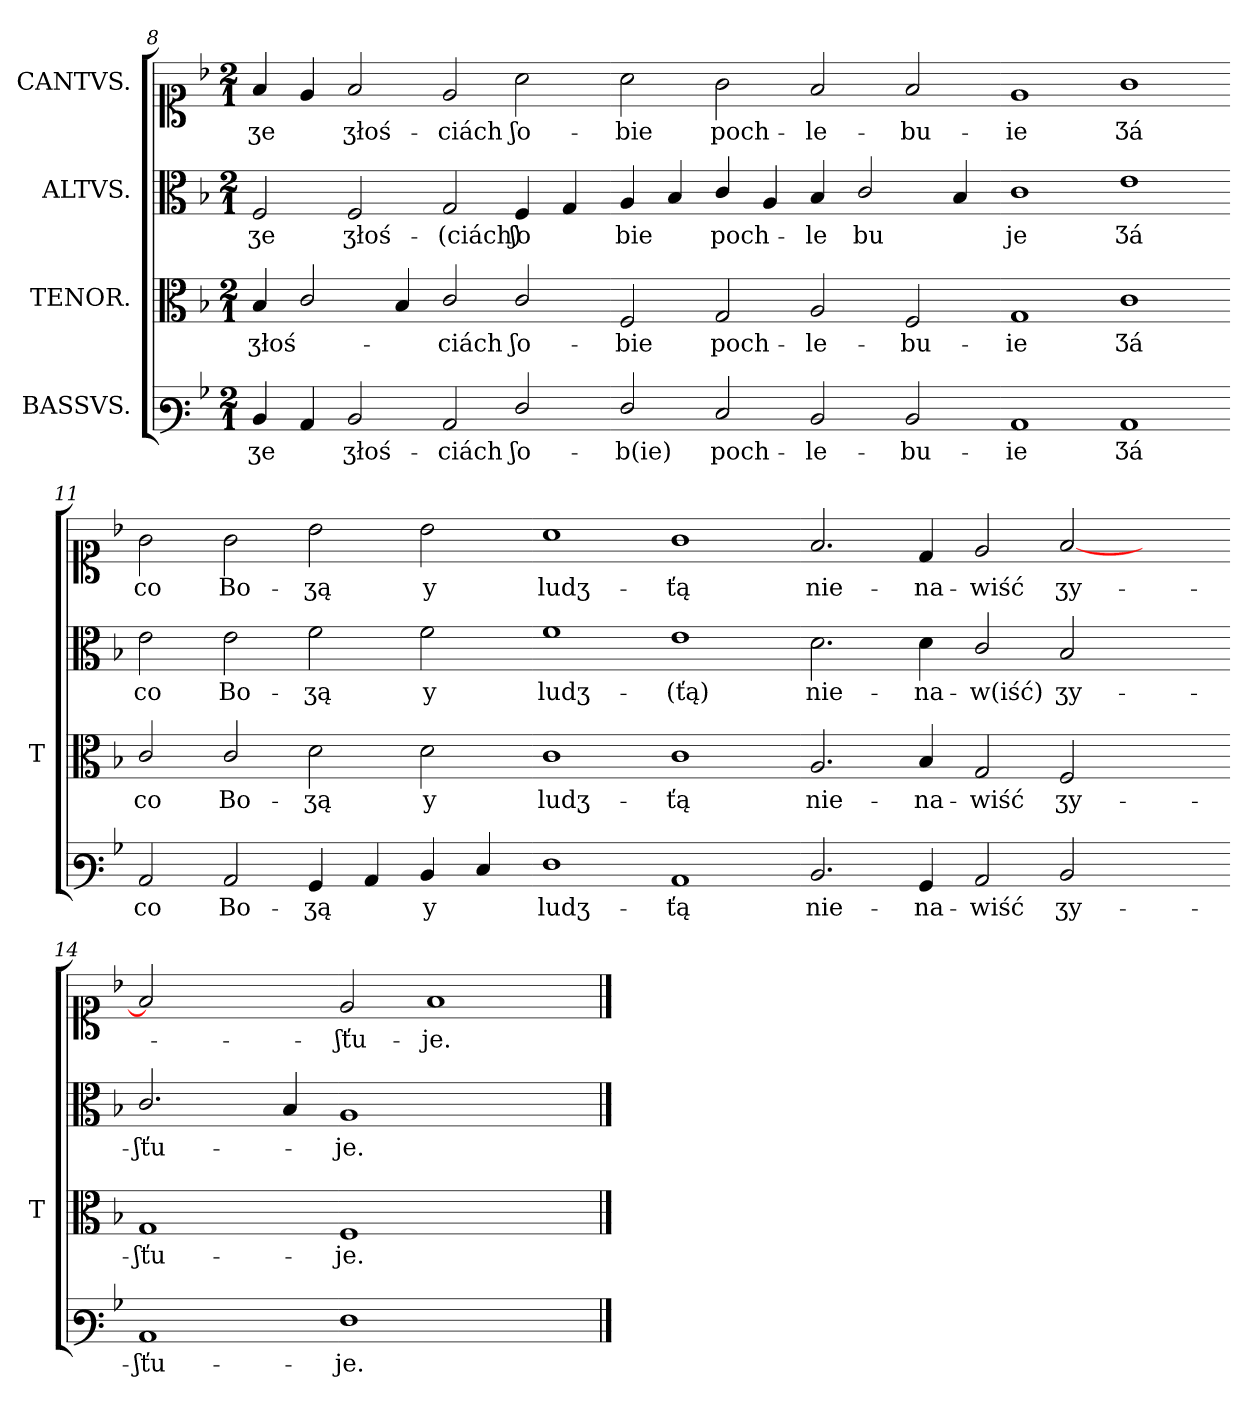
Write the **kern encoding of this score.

**kern	**text	**kern	**text	**kern	**text	**kern	**text
*part4	*part4	*part3	*part3	*part2	*part2	*part1	*part1
*staff4	*staff4	*staff3	*staff3	*staff2	*staff2	*staff1	*staff1
*I"BASSVS.	*	*I"TENOR.	*	*I"ALTVS.	*	*I"CANTVS.	*
*	*	*I'T	*	*	*	*	*
*clefF3	*	*clefC3	*	*clefC3	*	*clefC1	*
*k[b-]	*	*k[b-]	*	*k[b-]	*	*k[b-]	*
*F:	*	*F:	*	*F:	*	*F:	*
*M2/1	*	*M2/1	*	*M2/1	*	*M2/1	*
=8	=8	=8	=8	=8	=8	=8	=8
4D	-ӡe	4B-	ӡłoś-	2F	-ӡe	4f	-ӡe
4C	.	2c/	.	.	.	4e	.
2D	ӡłoś-	.	.	2F	ӡłoś-	2f	ӡłoś-
.	.	4B-	.	.	.	.	.
2C	-ciách	2c/	-ciách	2G	-(ciách)	2e	-ciách
2F/	ʃo-	2c/	ʃo-	4F	ʃo	2a	ʃo-
.	.	.	.	4G	.	.	.
=9-	=9-	=9-	=9-	=9-	=9-	=9-	=9-
2F/	-b(ie)	2F	-bie	4A	-bie	2a	-bie
.	.	.	.	4B-	.	.	.
2E	poch-	2G	poch-	4c/	poch-	2g	poch-
.	.	.	.	4A	.	.	.
2D	-le-	2A	-le-	4B-	-le	2f	-le-
.	.	.	.	2c/	bu	.	.
2D	-bu-	2F	-bu-	.	.	2f	-bu-
.	.	.	.	4B-	.	.	.
=10-	=10-	=10-	=10-	=10-	=10-	=10-	=10-
1C	-ie	1G	-ie	1c	je	1e	-ie
1C	Ӡá	1c	Ӡá	1e	Ӡá	1g	Ӡá
=11-	=11-	=11-	=11-	=11-	=11-	=11-	=11-
2C	co	2c/	co	2e	co	2g	co
2C	Bo-	2c/	Bo-	2e	Bo-	2g	Bo-
4BB-	-ӡą	2d	-ӡą	2f	-ӡą	2b-	-ӡą
4C	.	.	.	.	.	.	.
4D	y	2d	y	2f	y	2b-	y
4E	.	.	.	.	.	.	.
=12-	=12-	=12-	=12-	=12-	=12-	=12-	=12-
1F	ludӡ-	1c	ludӡ-	1f	ludӡ-	1a	ludӡ-
1C	-ťą	1c	-ťą	1e	-(ťą)	1g	-ťą
=13-	=13-	=13-	=13-	=13-	=13-	=13-	=13-
2.D	nie-	2.A	nie-	2.d	nie-	2.f	nie-
4BB-	-na-	4B-	-na-	4d	-na-	4d	-na-
2C	-wiść	2G	-wiść	2c/	-w(iść)	2e	-wiść
2D	ӡy-	2F	ӡy-	2B-	ӡy-	[2f	ӡy-
2ryy	.	2ryy	.	2ryy	.	2ryy	.
=14-	=14-	=14-	=14-	=14-	=14-	=14-	=14-
1C	-ʃťu-	1G	-ʃťu-	2.c/	-ʃťu-	2f]	.
.	.	.	.	.	.	2ryy	.
.	.	.	.	4B-	.	.	.
1F	-je.	1F/	-je.	1A/	-je.	2e	-ʃťu-
.	.	.	.	.	.	1f/	-je.
2ryy	.	2ryy	.	2ryy	.	.	.
==	==	==	==	==	==	==	==
*-	*-	*-	*-	*-	*-	*-	*-
